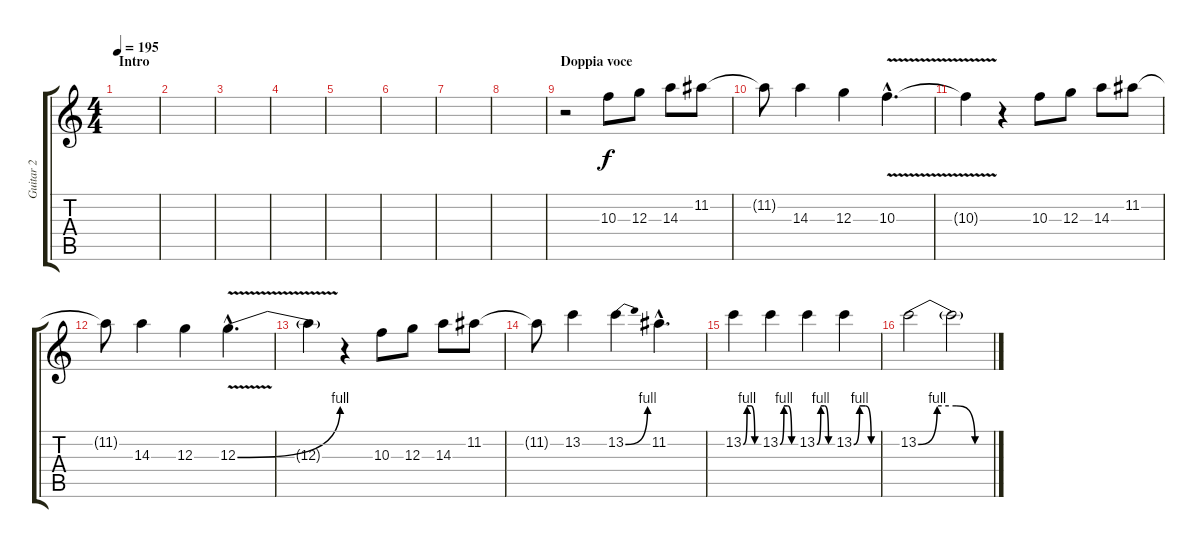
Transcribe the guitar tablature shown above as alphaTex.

\track ("Guitar 2" "Guitar 2") {instrument distortionguitar}
\staff {score tabs}
\tuning (E4 B3 G3 D3 A2 D2) {hide}
\ts (4 4)
\section ("" "Intro")
\tempo 195
\clef g2
\ks c
|
|
|
|
|
|
|
|
\section ("" "Doppia voce ")
r.2 10.3.8 12.3.8 14.3.8 11.2.8 |
11.2{t}.8 14.3.4 12.3.4 10.3{v hac}.4{d} |
10.3{t}.4 r.4 10.3.8 12.3.8 14.3.8 11.2.8 |
11.2{t}.8 14.3.4 12.3.4 12.3{be (bend 0 0 60 4) v hac}.4{d} |
12.3{t}.4 r.4 10.3.8 12.3.8 14.3.8 11.2.8 |
11.2{t}.8 13.2.4 13.2{be (bend 0 0 60 4)}.4 11.2{hac}.4{d} |
13.2{be (custom 0 0 15 4 30 4 45 0 60 0)}.4 13.2{be (custom 0 0 15 4 30 4 45 0 60 0)}.4 13.2{be (custom 0 0 15 4 30 4 45 0 60 0)}.4 13.2{be (custom 0 0 15 4 30 4 45 0 60 0)}.4 |
13.2{be (custom 0 0 15 4 30 4 45 0 60 0)}.2 13.2{t}.2
